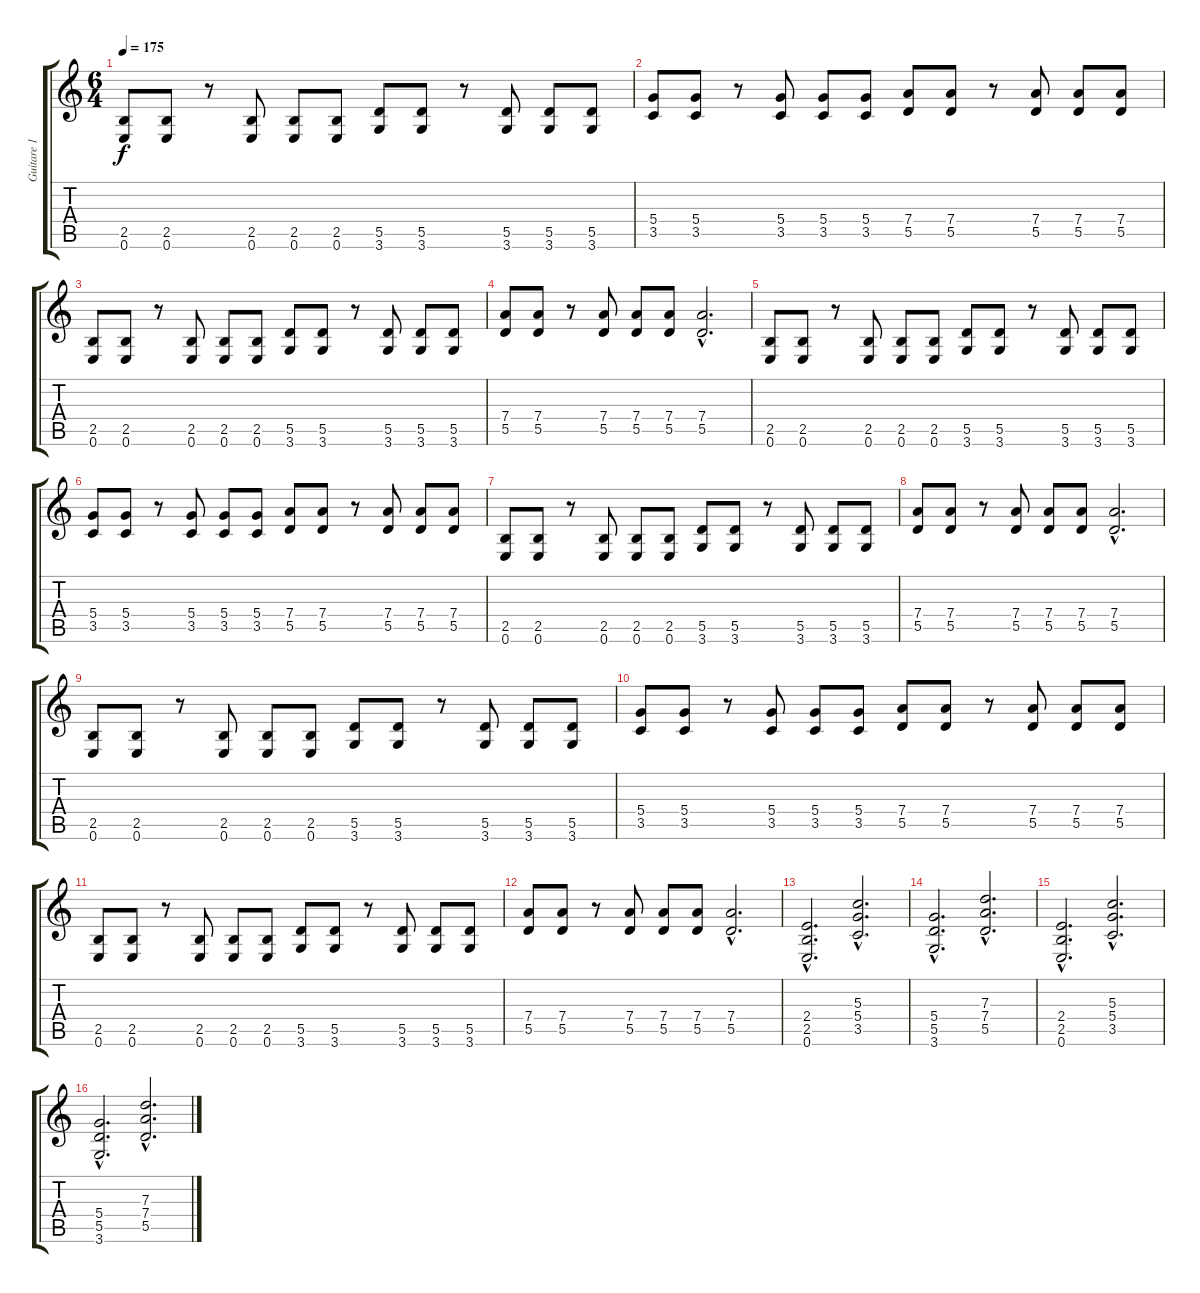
\track ("Guitare 1" "Guitare 1") {instrument distortionguitar}
\staff {score tabs}
\tuning (E4 B3 G3 D3 A2 E2) {hide}
\ts (6 4)
\tempo 175
\clef g2
\ks c
(2.5 0.6).8{dy f} (2.5 0.6).8 r.8 (2.5 0.6).8 (2.5 0.6).8 (2.5 0.6).8 (5.5 3.6).8 (5.5 3.6).8 r.8 (5.5 3.6).8 (5.5 3.6).8 (5.5 3.6).8 |
(5.4 3.5).8 (5.4 3.5).8 r.8 (5.4 3.5).8 (5.4 3.5).8 (5.4 3.5).8 (7.4 5.5).8 (7.4 5.5).8 r.8 (7.4 5.5).8 (7.4 5.5).8 (7.4 5.5).8 |
(2.5 0.6).8 (2.5 0.6).8 r.8 (2.5 0.6).8 (2.5 0.6).8 (2.5 0.6).8 (5.5 3.6).8 (5.5 3.6).8 r.8 (5.5 3.6).8 (5.5 3.6).8 (5.5 3.6).8 |
(7.4 5.5).8 (7.4 5.5).8 r.8 (7.4 5.5).8 (7.4 5.5).8 (7.4 5.5).8 (7.4{hac} 5.5{hac}).2{d} |
(2.5 0.6).8 (2.5 0.6).8 r.8 (2.5 0.6).8 (2.5 0.6).8 (2.5 0.6).8 (5.5 3.6).8 (5.5 3.6).8 r.8 (5.5 3.6).8 (5.5 3.6).8 (5.5 3.6).8 |
(5.4 3.5).8 (5.4 3.5).8 r.8 (5.4 3.5).8 (5.4 3.5).8 (5.4 3.5).8 (7.4 5.5).8 (7.4 5.5).8 r.8 (7.4 5.5).8 (7.4 5.5).8 (7.4 5.5).8 |
(2.5 0.6).8 (2.5 0.6).8 r.8 (2.5 0.6).8 (2.5 0.6).8 (2.5 0.6).8 (5.5 3.6).8 (5.5 3.6).8 r.8 (5.5 3.6).8 (5.5 3.6).8 (5.5 3.6).8 |
(7.4 5.5).8 (7.4 5.5).8 r.8 (7.4 5.5).8 (7.4 5.5).8 (7.4 5.5).8 (7.4{hac} 5.5{hac}).2{d} |
(2.5 0.6).8 (2.5 0.6).8 r.8 (2.5 0.6).8 (2.5 0.6).8 (2.5 0.6).8 (5.5 3.6).8 (5.5 3.6).8 r.8 (5.5 3.6).8 (5.5 3.6).8 (5.5 3.6).8 |
(5.4 3.5).8 (5.4 3.5).8 r.8 (5.4 3.5).8 (5.4 3.5).8 (5.4 3.5).8 (7.4 5.5).8 (7.4 5.5).8 r.8 (7.4 5.5).8 (7.4 5.5).8 (7.4 5.5).8 |
(2.5 0.6).8 (2.5 0.6).8 r.8 (2.5 0.6).8 (2.5 0.6).8 (2.5 0.6).8 (5.5 3.6).8 (5.5 3.6).8 r.8 (5.5 3.6).8 (5.5 3.6).8 (5.5 3.6).8 |
(7.4 5.5).8 (7.4 5.5).8 r.8 (7.4 5.5).8 (7.4 5.5).8 (7.4 5.5).8 (7.4{hac} 5.5{hac}).2{d} |
(2.4{hac} 2.5{hac} 0.6{hac}).2{d} (5.3{hac} 5.4{hac} 3.5{hac}).2{d} |
(5.4{hac} 5.5{hac} 3.6{hac}).2{d} (7.3{hac} 7.4{hac} 5.5{hac}).2{d} |
(2.4{hac} 2.5{hac} 0.6{hac}).2{d} (5.3{hac} 5.4{hac} 3.5{hac}).2{d} |
(5.4{hac} 5.5{hac} 3.6{hac}).2{d} (7.3{hac} 7.4{hac} 5.5{hac}).2{d}
